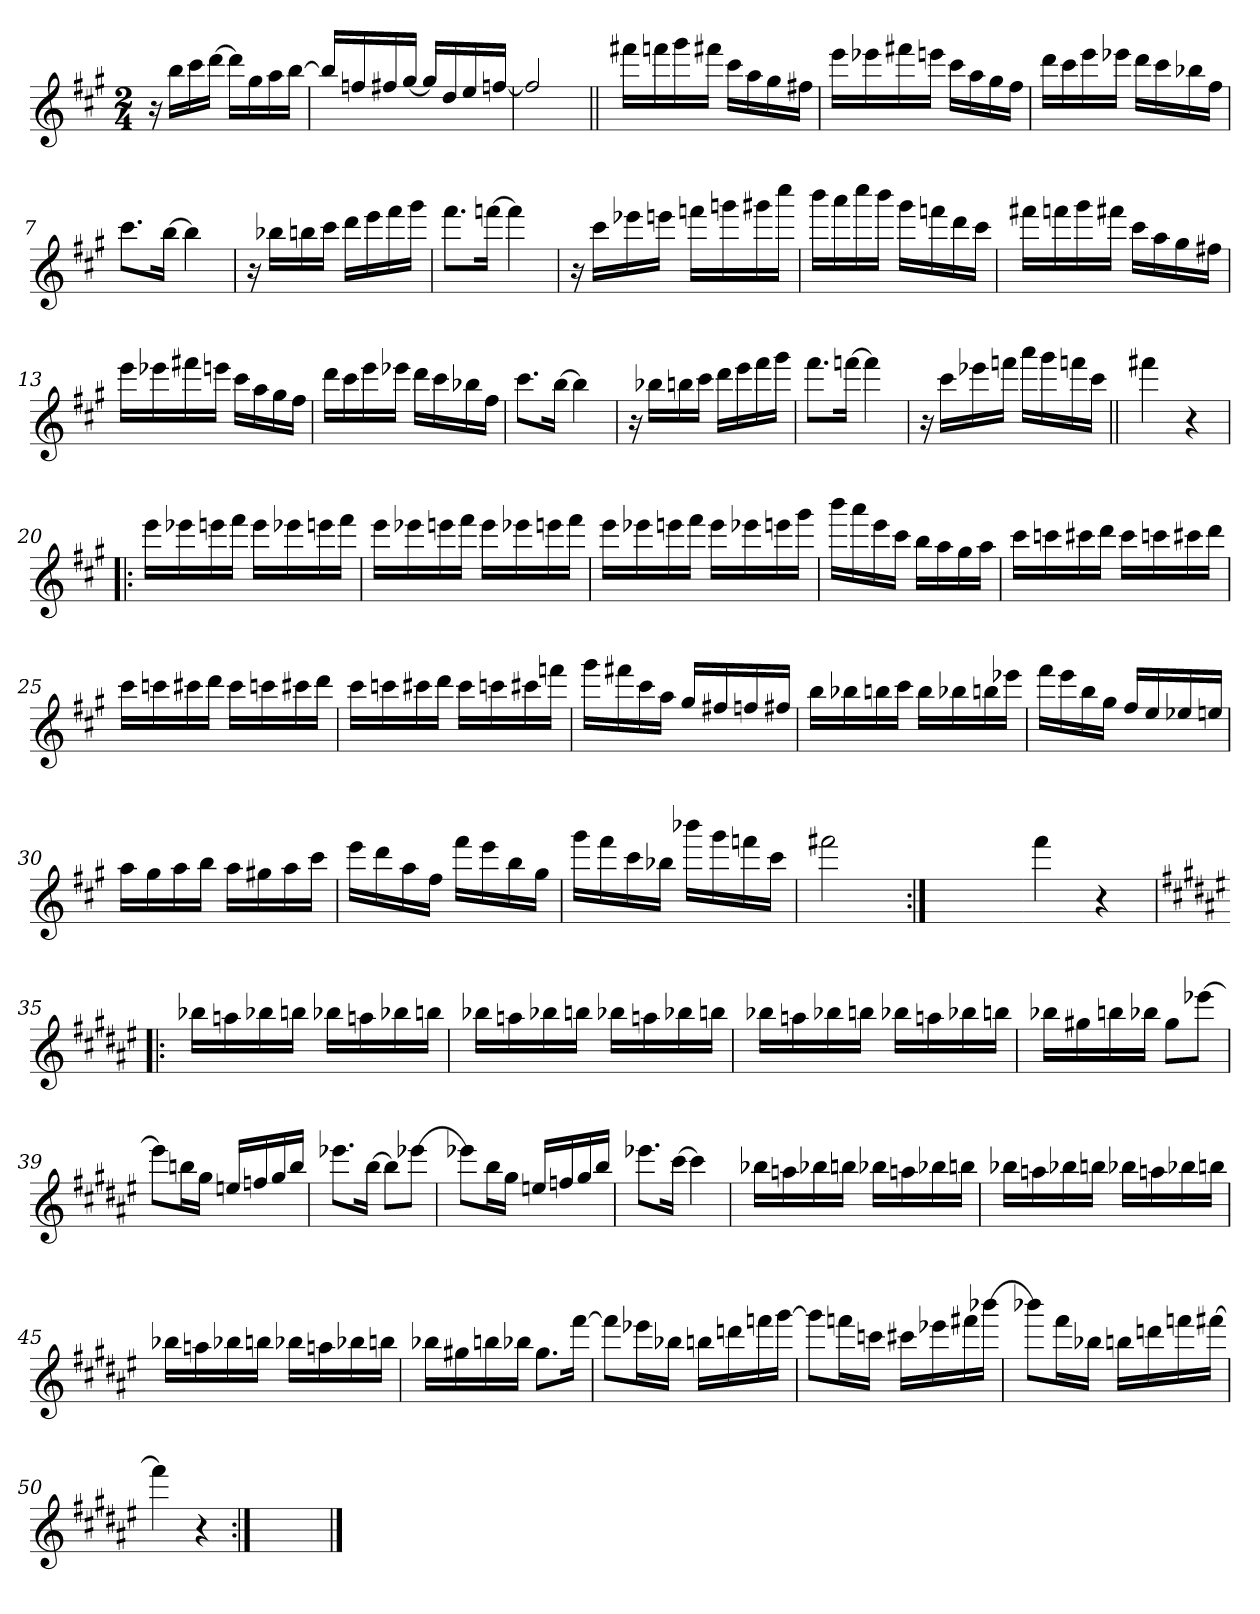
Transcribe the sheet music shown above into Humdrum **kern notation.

**kern
*part1
*staff1
*clefG2
*k[f#c#g#]
*A:
*M2/4
=1
16r
16bb\LL
16ccc#\
[16ddd\JJ
16ddd\LL]
16gg#\
16aa\
[16bb\JJ
=2
16bb/LL]
16ffn/
16ff#X/
[16gg#/JJ
16gg#/LL]
16dd/
16ee/
[16ffn/JJ
=3
2ff/]
=4||
16fff#X\LL
16fffn\
16ggg#\
16fff#X\JJ
16ccc#\LL
16aa\
16gg#\
16ff#X\JJ
=5
16eee\LL
16eee-X\
16fff#X\
16eeen\JJ
16ccc#\LL
16aa\
16gg#\
16ff#\JJ
!!LO:LB:g=z
=6
16ddd\LL
16ccc#\
16eee\
16eee-X\JJ
16ddd\LL
16ccc#\
16bb-X\
16ff#\JJ
=7
8.ccc#\L
[16bb\Jk
4bb\]
=8
16r
16bb-X\LL
16bbn\
16ccc#\JJ
16ddd\LL
16eee\
16fff#\
16ggg#\JJ
=9
8.fff#\L
[16fffn\Jk
4fff\]
=10
16r
16ccc#\LL
16eee-X\
16eeen\JJ
16fffn\LL
16gggn\
16ggg#X\
16cccc#\JJ
!!LO:LB:g=z
=11
16bbb\LL
16aaa\
16cccc#\
16bbb\JJ
16ggg#\LL
16fffn\
16ddd\
16ccc#\JJ
=12
16fff#X\LL
16fffn\
16ggg#\
16fff#X\JJ
16ccc#\LL
16aa\
16gg#\
16ff#X\JJ
=13
16eee\LL
16eee-X\
16fff#X\
16eeen\JJ
16ccc#\LL
16aa\
16gg#\
16ff#\JJ
=14
16ddd\LL
16ccc#\
16eee\
16eee-X\JJ
16ddd\LL
16ccc#\
16bb-X\
16ff#\JJ
!!LO:LB:g=z
=15
8.ccc#\L
[16bb\Jk
4bb\]
=16
16r
16bb-X\LL
16bbn\
16ccc#\JJ
16ddd\LL
16eee\
16fff#\
16ggg#\JJ
=17
8.fff#\L
[16fffn\Jk
4fff\]
=18
16r
16ccc#\LL
16eee-X\
16fffn\JJ
16aaa\LL
16ggg#\
16fffn\
16ccc#\JJ
=19||
4fff#X\
4r
!!LO:LB:g=z
=20!|:
16eee\LL
16eee-X\
16eeen\
16fff#\JJ
16eee\LL
16eee-X\
16eeen\
16fff#\JJ
=21
16eee\LL
16eee-X\
16eeen\
16fff#\JJ
16eee\LL
16eee-X\
16eeen\
16fff#\JJ
=22
16eee\LL
16eee-X\
16eeen\
16fff#\JJ
16eee\LL
16eee-X\
16eeen\
16ggg#\JJ
=23
16bbb\LL
16aaa\
16eee\
16ccc#\JJ
16bb\LL
16aa\
16gg#\
16aa\JJ
=24
16ccc#\LL
16cccn\
16ccc#X\
16ddd\JJ
16ccc#\LL
16cccn\
16ccc#X\
16ddd\JJ
!!LO:LB:g=z
=25
16ccc#\LL
16cccn\
16ccc#X\
16ddd\JJ
16ccc#\LL
16cccn\
16ccc#X\
16ddd\JJ
=26
16ccc#\LL
16cccn\
16ccc#X\
16ddd\JJ
16ccc#\LL
16cccn\
16ccc#X\
16fffn\JJ
=27
16ggg#\LL
16fff#X\
16ccc#\
16aa\JJ
16gg#/LL
16ff#X/
16ffn/
16ff#X/JJ
=28
16bb\LL
16bb-X\
16bbn\
16ccc#\JJ
16bb\LL
16bb-X\
16bbn\
16eee-X\JJ
=29
16fff#\LL
16eee\
16bb\
16gg#\JJ
16ff#/LL
16ee/
16ee-X/
16een/JJ
!!LO:LB:g=z
=30
16aa\LL
16gg#\
16aa\
16bb\JJ
16aa\LL
16gg#X\
16aa\
16ccc#\JJ
=31
16eee\LL
16ddd\
16aa\
16ff#\JJ
16fff#\LL
16eee\
16bb\
16gg#\JJ
=32
16ggg#\LL
16fff#\
16ccc#\
16bb-X\JJ
16bbb-X\LL
16ggg#\
16fffn\
16ccc#\JJ
=33
2fff#X\
=33X331:|!
2ryy
!!LO:LB:g=z
=34-
4fff#\
4r
=35!|:
*k[f#c#g#d#a#e#]
*F#:
16bb-X\LL
16aan\
16bb-X\
16bbn\JJ
16bb-X\LL
16aan\
16bb-X\
16bbn\JJ
=36
16bb-X\LL
16aan\
16bb-X\
16bbn\JJ
16bb-X\LL
16aan\
16bb-X\
16bbn\JJ
=37
16bb-X\LL
16aan\
16bb-X\
16bbn\JJ
16bb-X\LL
16aan\
16bb-X\
16bbn\JJ
!!LO:LB:g=z
=38
16bb-X\LL
16gg#X\
16bbn\
16bb-X\JJ
8gg#\L
[8eee-X\J
=39
8eee-\L]
16bbn\L
16gg#\JJ
16een/LL
16ffn/
16gg#/
16bb/JJ
=40
8.eee-X\L
[16bb\Jk
8bb\L]
[8eee-X\J
=41
8eee-X\L]
16bb\L
16gg#\JJ
16een/LL
16ffn/
16gg#/
16bb/JJ
=42
8.eee-X\L
[16ccc#\Jk
4ccc#\]
!!LO:PB:g=z
=43
16bb-X\LL
16aan\
16bb-X\
16bbn\JJ
16bb-X\LL
16aan\
16bb-X\
16bbn\JJ
=44
16bb-X\LL
16aan\
16bb-X\
16bbn\JJ
16bb-X\LL
16aan\
16bb-X\
16bbn\JJ
=45
16bb-X\LL
16aan\
16bb-X\
16bbn\JJ
16bb-X\LL
16aan\
16bb-X\
16bbn\JJ
=46
16bb-X\LL
16gg#X\
16bbn\
16bb-X\JJ
8.gg#\L
[16fff#\Jk
=47
8fff#\L]
16eee-X\L
16bb-X\JJ
16bbn\LL
16dddn\
16fffn\
[16ggg#\JJ
!!LO:LB:g=z
=48
8ggg#\L]
16fffn\L
16cccn\JJ
16ccc#X\LL
16eee-X\
16fff#X\
[16bbb-X\JJ
=49
8bbb-X\L]
16fff#\L
16bb-X\JJ
16bbn\LL
16dddn\
16fffn\
[16fff#X\JJ
=50
4fff#\]
4r
=51:|!
2ryy
==
*-
